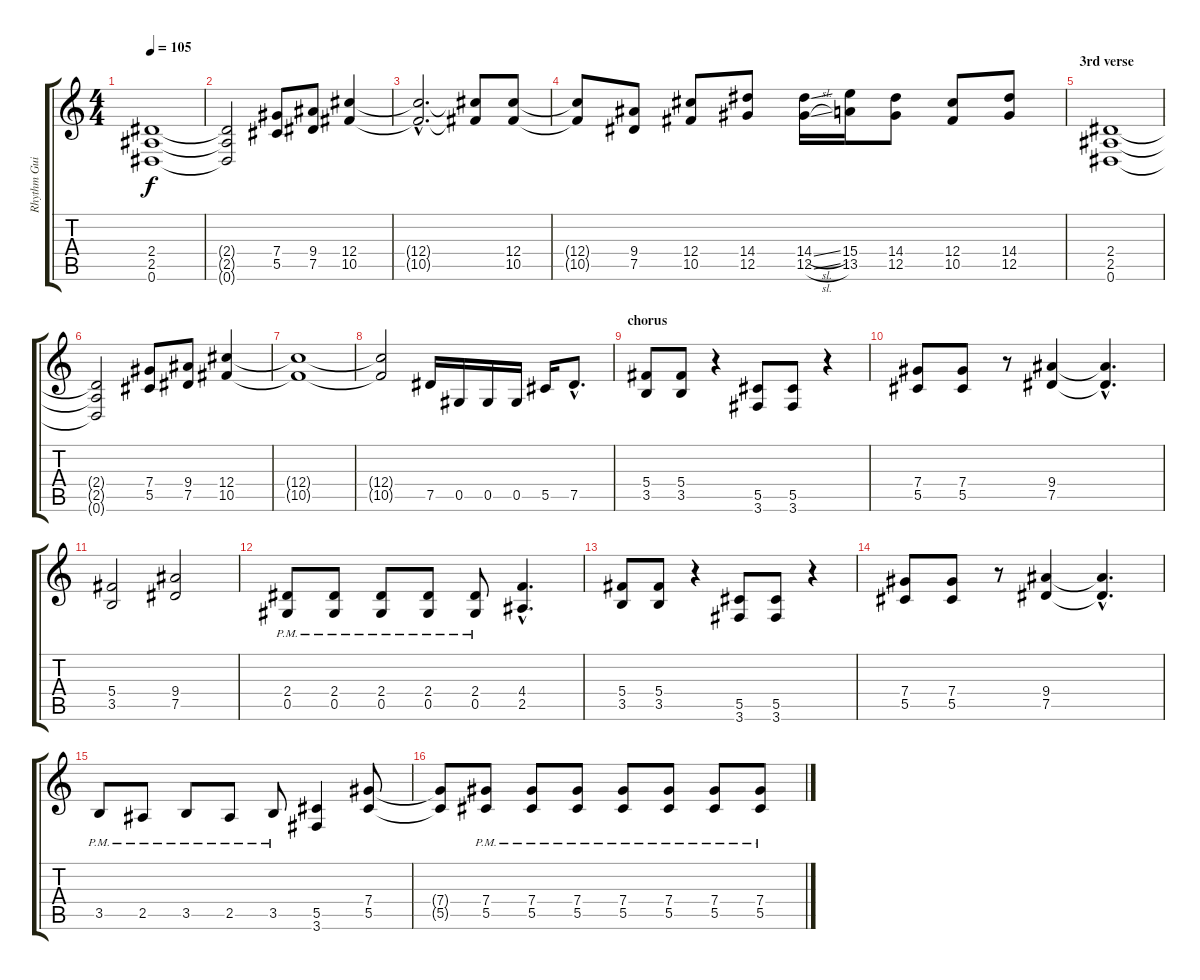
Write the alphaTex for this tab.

\track ("Rhythm Guitar" "Rhythm Gui") {instrument distortionguitar}
\staff {score tabs}
\tuning (Eb4 Bb3 Gb3 Db3 Ab2 Eb2) {hide}
\ts (4 4)
\tempo 105
\clef g2
\ks c
(2.4 2.5 0.6).1{dy f} |
(2.4{t} 2.5{t} 0.6{t}).2 (7.4 5.5).8 (9.4 7.5).8 (12.4 10.5).4 |
(12.4{hac t} 10.5{hac t}).2{d} (12.4{t} 10.5{t}).8 (12.4 10.5).8 |
(12.4{t} 10.5{t}).8 (9.4 7.5).8 (12.4 10.5).8 (14.4 12.5).8 (14.4{sl} 12.5{sl}).16 (15.4 13.5).16 (14.4 12.5).8 (12.4 10.5).8 (14.4 12.5).8 |
\section ("" "3rd verse")
(2.4 2.5 0.6).1 |
(2.4{t} 2.5{t} 0.6{t}).2 (7.4 5.5).8 (9.4 7.5).8 (12.4 10.5).4 |
(12.4{t} 10.5{t}).1 |
(12.4{t} 10.5{t}).2 7.5.16 0.5.16 0.5.16 0.5.16 5.5.16 7.5{hac}.8{d} |
\section ("" "chorus")
(5.4 3.5).8 (5.4 3.5).8 r.4 (5.5 3.6).8 (5.5 3.6).8 r.4 |
(7.4 5.5).8 (7.4 5.5).8 r.8 (9.4 7.5).4 (9.4{hac t} 7.5{hac t}).4{d} |
(5.4 3.5).2 (9.4 7.5).2 |
(2.4{pm} 0.5{pm}).8 (2.4{pm} 0.5{pm}).8 (2.4{pm} 0.5{pm}).8 (2.4{pm} 0.5{pm}).8 (2.4{pm} 0.5{pm}).8 (4.4{hac} 2.5{hac}).4{d} |
(5.4 3.5).8 (5.4 3.5).8 r.4 (5.5 3.6).8 (5.5 3.6).8 r.4 |
(7.4 5.5).8 (7.4 5.5).8 r.8 (9.4 7.5).4 (9.4{hac t} 7.5{hac t}).4{d} |
3.5{pm}.8 2.5{pm}.8 3.5{pm}.8 2.5{pm}.8 3.5{pm}.8 (5.5 3.6).4 (7.4 5.5).8 |
(7.4{t} 5.5{t}).8 (7.4{pm} 5.5{pm}).8 (7.4{pm} 5.5{pm}).8 (7.4{pm} 5.5{pm}).8 (7.4{pm} 5.5{pm}).8 (7.4{pm} 5.5{pm}).8 (7.4{pm} 5.5{pm}).8 (7.4{pm} 5.5{pm}).8
